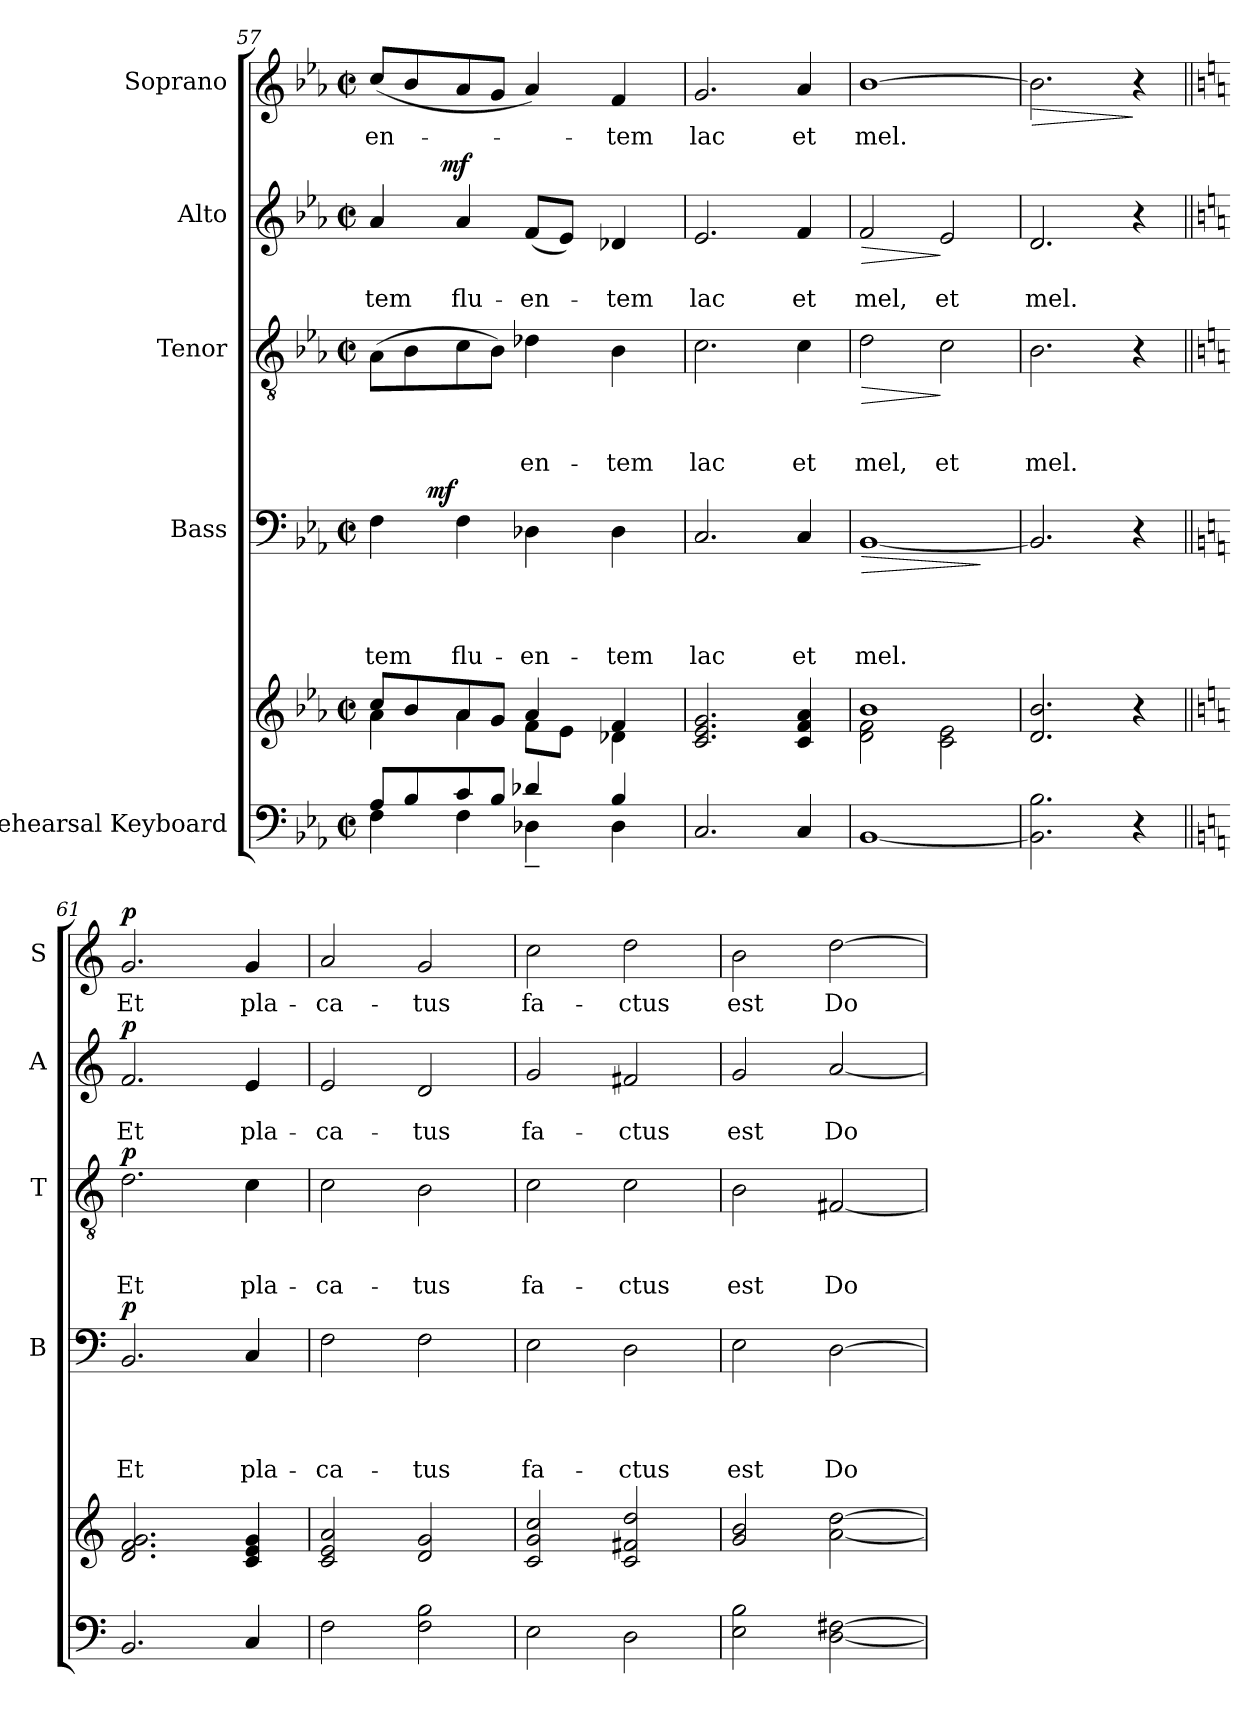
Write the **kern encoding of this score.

**kern	**kern	**kern	**text	**text	**text	**text	**dynam	**kern	**text	**text	**text	**dynam	**kern	**text	**text	**dynam	**kern	**text	**dynam
*part5	*part5	*part4	*part4	*part4	*part4	*part4	*part4	*part3	*part3	*part3	*part3	*part3	*part2	*part2	*part2	*part2	*part1	*part1	*part1
*staff6	*staff5	*staff4	*staff4	*staff4	*staff4	*staff4	*staff4	*staff3	*staff3	*staff3	*staff3	*staff3	*staff2	*staff2	*staff2	*staff2	*staff1	*staff1	*staff1
*I"Rehearsal Keyboard	*	*I"Bass	*	*	*	*	*	*I"Tenor	*	*	*	*	*I"Alto	*	*	*	*I"Soprano	*	*
*	*	*I'B	*	*	*	*	*	*I'T	*	*	*	*	*I'A	*	*	*	*I'S	*	*
!!LO:PB:g=z
*clefF4	*clefG2	*clefF4	*	*	*	*	*	*clefGv2	*	*	*	*	*clefG2	*	*	*	*clefG2	*	*
*k[b-e-a-]	*k[b-e-a-]	*k[b-e-a-]	*	*	*	*	*	*k[b-e-a-]	*	*	*	*	*k[b-e-a-]	*	*	*	*k[b-e-a-]	*	*
*E-:	*E-:	*E-:	*	*	*	*	*	*E-:	*	*	*	*	*E-:	*	*	*	*E-:	*	*
*M2/2	*M2/2	*M2/2	*	*	*	*	*	*M2/2	*	*	*	*	*M2/2	*	*	*	*M2/2	*	*
*met(c|)	*met(c|)	*met(c|)	*	*	*	*	*	*met(c|)	*	*	*	*	*met(c|)	*	*	*	*met(c|)	*	*
=57	=57	=57	=57	=57	=57	=57	=57	=57	=57	=57	=57	=57	=57	=57	=57	=57	=57	=57	=57
*^	*^	*	*	*	*	*	*	*	*	*	*	*	*	*	*	*	*	*	*
!	!	!	!	!	!	!	!	!LO:LY:b	!	!	!	!	!	!	!	!	!LO:LY:b	!	!	!LO:LY:b	!
*	*	*	*	*^	*	*	*	*	*	*	*	*	*	*	*^	*	*	*	*	*	*
8A-/L	4F\	8cc/L	4a-\	4F\	8.ryy	.	.	.	-tem	.	(>8A-\L	.	.	.	.	4a-/	8..ryy	.	-tem	.	(<8cc/L	-en-	.
8B-/	.	8b-/	.	.	.	.	.	.	.	.	8B-\	.	.	.	.	.	.	.	.	.	8b-/	.	.
!	!	!	!	!	!	!	!	!	!	!LO:DY:a	!	!	!	!	!	!	!	!	!	!	!	!	!
.	.	.	.	.	2ryy	.	.	.	.	mf	.	.	.	.	.	.	.	.	.	.	.	.	.
!	!	!	!	!	!	!	!	!	!	!	!	!	!	!	!	!	!	!	!	!LO:DY:a	!	!	!
.	.	.	.	.	.	.	.	.	.	.	.	.	.	.	.	.	2ryy	.	.	mf	.	.	.
!	!	!	!	!	!	!	!	!	!LO:LY:b	!	!	!	!	!	!	!	!	!	!LO:LY:b	!	!	!	!
8c/	4F\	8a-/	4a-\	4F\	.	.	.	.	flu-	.	8c\	.	.	.	.	4a-/	.	.	flu-	.	8a-/	.	.
8B-/J	.	8g/J	.	.	.	.	.	.	.	.	8B-\J)	.	.	.	.	.	.	.	.	.	8g/J	.	.
!	!	!	!	!	!	!	!	!	!LO:LY:b	!	!	!	!	!LO:LY:b	!	!	!	!	!LO:LY:b	!	!	!	!
4d-X/	4D-X~<\	4a-/	8f\L	4D-X\	.	.	.	.	-en-	.	4d-X\	.	.	-en-	.	(<8f/L	.	.	-en-	.	4a-/)	.	.
.	.	.	8e-\J	.	.	.	.	.	.	.	.	.	.	.	.	8e-/J)	.	.	.	.	.	.	.
.	.	.	.	.	4ryy	.	.	.	.	.	.	.	.	.	.	.	.	.	.	.	.	.	.
.	.	.	.	.	.	.	.	.	.	.	.	.	.	.	.	.	4ryy	.	.	.	.	.	.
!	!	!	!	!	!	!	!	!	!LO:LY:b	!	!	!	!	!LO:LY:b	!	!	!	!	!LO:LY:b	!	!	!LO:LY:b	!
4B-/	4D-\	4f/	4d-X\	4D-\	.	.	.	.	-tem	.	4B-\	.	.	-tem	.	4d-X/	.	.	-tem	.	4f/	-tem	.
.	.	.	.	.	16ryy	.	.	.	.	.	.	.	.	.	.	.	.	.	.	.	.	.	.
.	.	.	.	.	.	.	.	.	.	.	.	.	.	.	.	.	32ryy	.	.	.	.	.	.
=58	=58	=58	=58	=58	=58	=58	=58	=58	=58	=58	=58	=58	=58	=58	=58	=58	=58	=58	=58	=58	=58	=58	=58
!	!	!	!	!	!	!	!	!	!LO:LY:b	!	!	!	!	!LO:LY:b	!	!	!	!	!LO:LY:b	!	!	!LO:LY:b	!
*v	*v	*	*	*v	*v	*	*	*	*	*	*	*	*	*	*	*v	*v	*	*	*	*	*	*
*	*v	*v	*	*	*	*	*	*	*	*	*	*	*	*	*	*	*	*	*	*
2.C/	2.c/ 2.e-/ 2.g/	2.C/	.	.	.	lac	.	2.c\	.	.	lac	.	2.e-/	.	lac	.	2.g/	lac	.
!	!	!	!	!	!	!LO:LY:b	!	!	!	!	!LO:LY:b	!	!	!	!LO:LY:b	!	!	!LO:LY:b	!
4C/	4c/ 4f/ 4a-/	4C/	.	.	.	et	.	4c\	.	.	et	.	4f/	.	et	.	4a-/	et	.
=59	=59	=59	=59	=59	=59	=59	=59	=59	=59	=59	=59	=59	=59	=59	=59	=59	=59	=59	=59
*	*^	*	*	*	*	*	*	*	*	*	*	*	*	*	*	*	*	*	*
!	!	!	!	!	!	!	!LO:LY:b	!LO:HP:b	!	!	!	!LO:LY:b	!LO:HP:b	!	!	!LO:LY:b	!LO:HP:b	!	!LO:LY:b	!
[>1BB-	1b-	2d\ 2f\	[<1BB-	.	.	.	mel.	>	2d\	.	.	mel,	>	2f/	.	mel,	>	[>1b-	mel.	.
!	!	!	!	!	!	!	!	!	!	!	!	!LO:LY:b	!	!	!	!LO:LY:b	!	!	!	!
.	.	2c\ 2e-\	.	.	.	.	.	.	2c\	.	.	et	]	2e-/	.	et	]	.	.	.
*	*v	*v	*	*	*	*	*	*	*	*	*	*	*	*	*	*	*	*	*	*
.	.	.	.	.	.	.	]	.	.	.	.	.	.	.	.	.	.	.	.
=60	=60	=60	=60	=60	=60	=60	=60	=60	=60	=60	=60	=60	=60	=60	=60	=60	=60	=60	=60
!	!	!	!	!	!	!	!	!	!	!	!LO:LY:b	!	!	!	!LO:LY:b	!	!	!	!LO:HP:b
2.BB-\] 2.B-\	2.d/ 2.b-/	2.BB-/]	.	.	.	.	.	2.B-\	.	.	mel.	.	2.d/	.	mel.	.	2.b-\]	.	>
4r	4r	4r	.	.	.	.	.	4r	.	.	.	.	4r	.	.	.	4r	.	]
=61||	=61||	=61||	=61||	=61||	=61||	=61||	=61||	=61||	=61||	=61||	=61||	=61||	=61||	=61||	=61||	=61||	=61||	=61||	=61||
*k[]	*k[]	*k[]	*	*	*	*	*	*k[]	*	*	*	*	*k[]	*	*	*	*k[]	*	*
*C:	*C:	*C:	*	*	*	*	*	*C:	*	*	*	*	*C:	*	*	*	*C:	*	*
!	!	!	!	!	!	!LO:LY:b	!LO:DY:a	!	!	!	!LO:LY:b	!LO:DY:a	!	!	!LO:LY:b	!LO:DY:a	!	!LO:LY:b	!LO:DY:a
2.BB/	2.d/ 2.f/ 2.g/	2.BB/	.	.	.	Et	p	2.d\	.	.	Et	p	2.f/	.	Et	p	2.g/	Et	p
!	!	!	!	!	!	!LO:LY:b	!	!	!	!	!LO:LY:b	!	!	!	!LO:LY:b	!	!	!LO:LY:b	!
4C/	4c/ 4e/ 4g/	4C/	.	.	.	pla-	.	4c\	.	.	pla-	.	4e/	.	pla-	.	4g/	pla-	.
=62	=62	=62	=62	=62	=62	=62	=62	=62	=62	=62	=62	=62	=62	=62	=62	=62	=62	=62	=62
!	!	!	!	!	!	!LO:LY:b	!	!	!	!	!LO:LY:b	!	!	!	!LO:LY:b	!	!	!LO:LY:b	!
2F\	2c/ 2e/ 2a/	2F\	.	.	.	-ca-	.	2c\	.	.	-ca-	.	2e/	.	-ca-	.	2a/	-ca-	.
!	!	!	!	!	!	!LO:LY:b	!	!	!	!	!LO:LY:b	!	!	!	!LO:LY:b	!	!	!LO:LY:b	!
2F\ 2B\	2d/ 2g/	2F\	.	.	.	-tus	.	2B\	.	.	-tus	.	2d/	.	-tus	.	2g/	-tus	.
=63	=63	=63	=63	=63	=63	=63	=63	=63	=63	=63	=63	=63	=63	=63	=63	=63	=63	=63	=63
!	!	!	!	!	!	!LO:LY:b	!	!	!	!	!LO:LY:b	!	!	!	!LO:LY:b	!	!	!LO:LY:b	!
2E\	2c/ 2g/ 2cc/	2E\	.	.	.	fa-	.	2c\	.	.	fa-	.	2g/	.	fa-	.	2cc\	fa-	.
!	!	!	!	!	!	!LO:LY:b	!	!	!	!	!LO:LY:b	!	!	!	!LO:LY:b	!	!	!LO:LY:b	!
2D\	2c/ 2f#X/ 2dd/	2D\	.	.	.	-ctus	.	2c\	.	.	-ctus	.	2f#X/	.	-ctus	.	2dd\	-ctus	.
!!LO:LB:g=z
=64	=64	=64	=64	=64	=64	=64	=64	=64	=64	=64	=64	=64	=64	=64	=64	=64	=64	=64	=64
!	!	!	!	!	!	!LO:LY:b	!	!	!	!	!LO:LY:b	!	!	!	!LO:LY:b	!	!	!LO:LY:b	!
2E\ 2B\	2g/ 2b/	2E\	.	.	.	est	.	2B\	.	.	est	.	2g/	.	est	.	2b\	est	.
!	!	!	!	!	!	!LO:LY:b	!	!	!	!	!LO:LY:b	!	!	!	!LO:LY:b	!	!	!LO:LY:b	!
[<2D\ [>2F#X\	[<2a\ [>2dd\	[>2D\	.	.	.	Do-	.	[<2F#X/	.	.	Do-	.	[<2a/	.	Do-	.	[>2dd\	Do-	.
=	=	=	=	=	=	=	=	=	=	=	=	=	=	=	=	=	=	=	=
*-	*-	*-	*-	*-	*-	*-	*-	*-	*-	*-	*-	*-	*-	*-	*-	*-	*-	*-	*-
